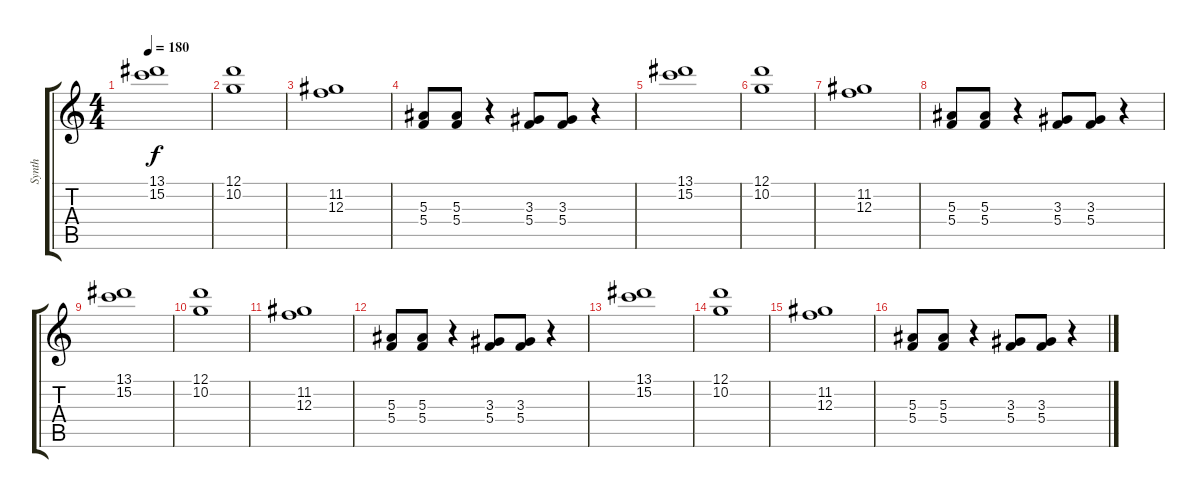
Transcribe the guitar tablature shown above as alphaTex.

\track ("Synth" "Synth") {instrument stringensemble1}
\staff {score tabs}
\tuning (D5 A4 F4 C4 G3 C3) {hide}
\ts (4 4)
\tempo 180
\clef g2
\ks c
(13.1 15.2).1{dy f} |
(12.1 10.2).1 |
(11.2 12.3).1 |
(5.3 5.4).8 (5.3 5.4).8 r.4 (3.3 5.4).8 (3.3 5.4).8 r.4 |
(13.1 15.2).1 |
(12.1 10.2).1 |
(11.2 12.3).1 |
(5.3 5.4).8 (5.3 5.4).8 r.4 (3.3 5.4).8 (3.3 5.4).8 r.4 |
(13.1 15.2).1 |
(12.1 10.2).1 |
(11.2 12.3).1 |
(5.3 5.4).8 (5.3 5.4).8 r.4 (3.3 5.4).8 (3.3 5.4).8 r.4 |
(13.1 15.2).1 |
(12.1 10.2).1 |
(11.2 12.3).1 |
(5.3 5.4).8 (5.3 5.4).8 r.4 (3.3 5.4).8 (3.3 5.4).8 r.4
